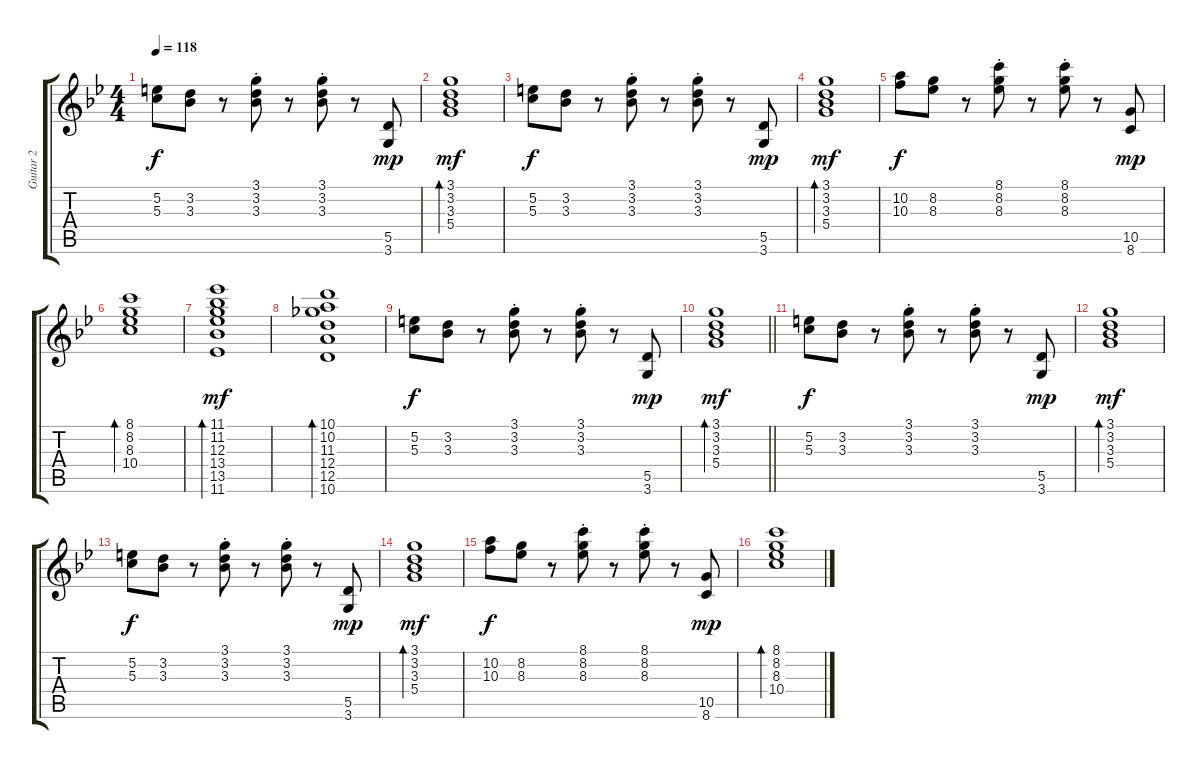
\track ("Guitar 2" "Guitar 2") {instrument electricguitarjazz}
\staff {score tabs}
\tuning (E4 B3 G3 D3 A2 E2) {hide}
\ts (4 4)
\tempo 118
\clef g2
\ks bb
(5.2 5.3).8{dy f} (3.2 3.3).8 r.8 (3.1{st} 3.2{st} 3.3{st}).8 r.8 (3.1{st} 3.2{st} 3.3{st}).8 r.8 (5.5 3.6).8{dy mp} |
(3.1 3.2 3.3 5.4).1{bd 120 dy mf} |
(5.2 5.3).8{dy f} (3.2 3.3).8 r.8 (3.1{st} 3.2{st} 3.3{st}).8 r.8 (3.1{st} 3.2{st} 3.3{st}).8 r.8 (5.5 3.6).8{dy mp} |
(3.1 3.2 3.3 5.4).1{bd 120 dy mf} |
(10.2 10.3).8{dy f} (8.2 8.3).8 r.8 (8.1{st} 8.2{st} 8.3{st}).8 r.8 (8.1{st} 8.2{st} 8.3{st}).8 r.8 (10.5 8.6).8{dy mp} |
(8.1 8.2 8.3 10.4).1{bd 120} |
(11.1 11.2 12.3 13.4 13.5 11.6).1{bd 120 dy mf} |
(10.1 10.2 11.3 12.4 12.5 10.6).1{bd 120} |
(5.2 5.3).8{dy f} (3.2 3.3).8 r.8 (3.1{st} 3.2{st} 3.3{st}).8 r.8 (3.1{st} 3.2{st} 3.3{st}).8 r.8 (5.5 3.6).8{dy mp} |
\barLineRight lightlight
(3.1 3.2 3.3 5.4).1{bd 120 dy mf} |
(5.2 5.3).8{dy f} (3.2 3.3).8 r.8 (3.1{st} 3.2{st} 3.3{st}).8 r.8 (3.1{st} 3.2{st} 3.3{st}).8 r.8 (5.5 3.6).8{dy mp} |
(3.1 3.2 3.3 5.4).1{bd 120 dy mf} |
(5.2 5.3).8{dy f} (3.2 3.3).8 r.8 (3.1{st} 3.2{st} 3.3{st}).8 r.8 (3.1{st} 3.2{st} 3.3{st}).8 r.8 (5.5 3.6).8{dy mp} |
(3.1 3.2 3.3 5.4).1{bd 120 dy mf} |
(10.2 10.3).8{dy f} (8.2 8.3).8 r.8 (8.1{st} 8.2{st} 8.3{st}).8 r.8 (8.1{st} 8.2{st} 8.3{st}).8 r.8 (10.5 8.6).8{dy mp} |
(8.1 8.2 8.3 10.4).1{bd 120}
